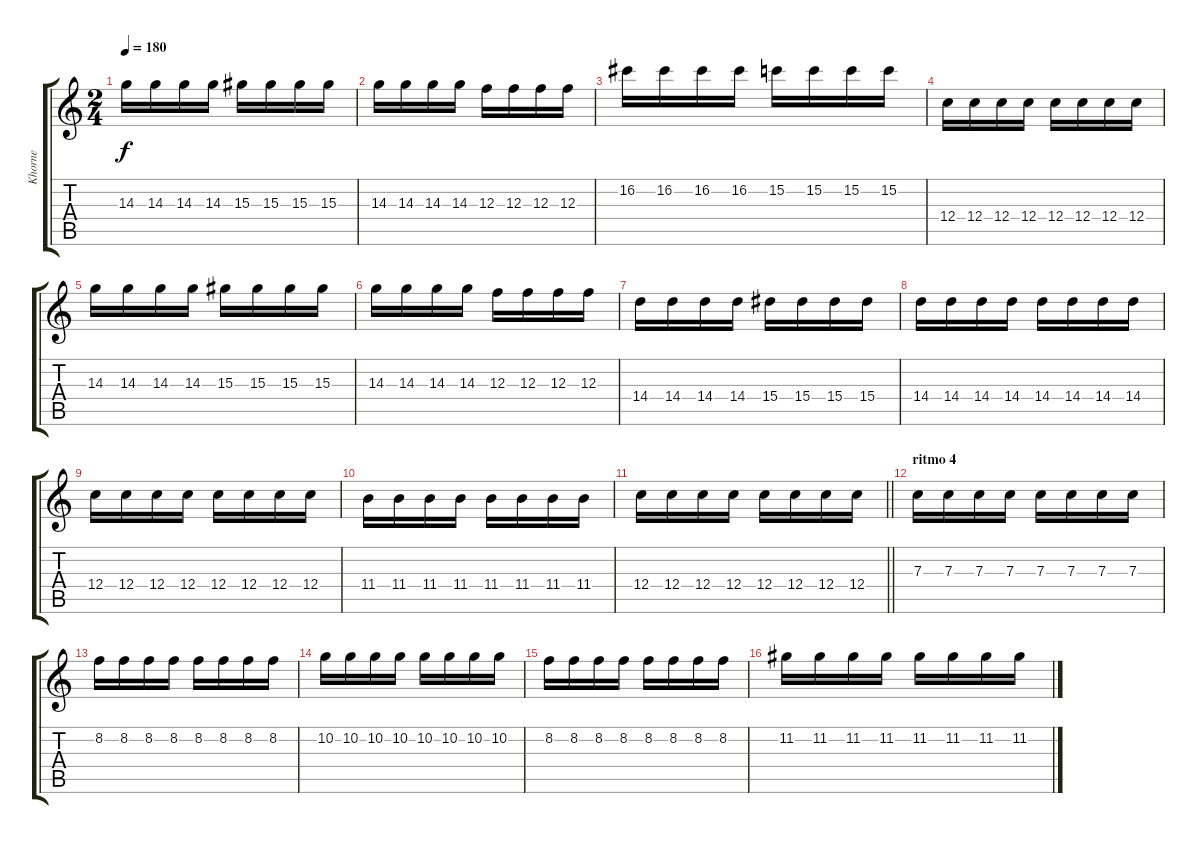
\track ("Khorne" "Khorne") {instrument overdrivenguitar}
\staff {score tabs}
\tuning (D4 A3 F3 C3 G2 D2) {hide}
\ts (2 4)
\tempo 180
\clef g2
\ks c
14.3.16{dy f} 14.3.16 14.3.16 14.3.16 15.3.16 15.3.16 15.3.16 15.3.16 |
14.3.16 14.3.16 14.3.16 14.3.16 12.3.16 12.3.16 12.3.16 12.3.16 |
16.2.16 16.2.16 16.2.16 16.2.16 15.2.16 15.2.16 15.2.16 15.2.16 |
12.4.16 12.4.16 12.4.16 12.4.16 12.4.16 12.4.16 12.4.16 12.4.16 |
14.3.16 14.3.16 14.3.16 14.3.16 15.3.16 15.3.16 15.3.16 15.3.16 |
14.3.16 14.3.16 14.3.16 14.3.16 12.3.16 12.3.16 12.3.16 12.3.16 |
14.4.16 14.4.16 14.4.16 14.4.16 15.4.16 15.4.16 15.4.16 15.4.16 |
14.4.16 14.4.16 14.4.16 14.4.16 14.4.16 14.4.16 14.4.16 14.4.16 |
12.4.16 12.4.16 12.4.16 12.4.16 12.4.16 12.4.16 12.4.16 12.4.16 |
11.4.16 11.4.16 11.4.16 11.4.16 11.4.16 11.4.16 11.4.16 11.4.16 |
\barLineRight lightlight
12.4.16 12.4.16 12.4.16 12.4.16 12.4.16 12.4.16 12.4.16 12.4.16 |
\section ("" "ritmo 4")
7.3.16 7.3.16 7.3.16 7.3.16 7.3.16 7.3.16 7.3.16 7.3.16 |
8.2.16 8.2.16 8.2.16 8.2.16 8.2.16 8.2.16 8.2.16 8.2.16 |
10.2.16 10.2.16 10.2.16 10.2.16 10.2.16 10.2.16 10.2.16 10.2.16 |
8.2.16 8.2.16 8.2.16 8.2.16 8.2.16 8.2.16 8.2.16 8.2.16 |
11.2.16 11.2.16 11.2.16 11.2.16 11.2.16 11.2.16 11.2.16 11.2.16
